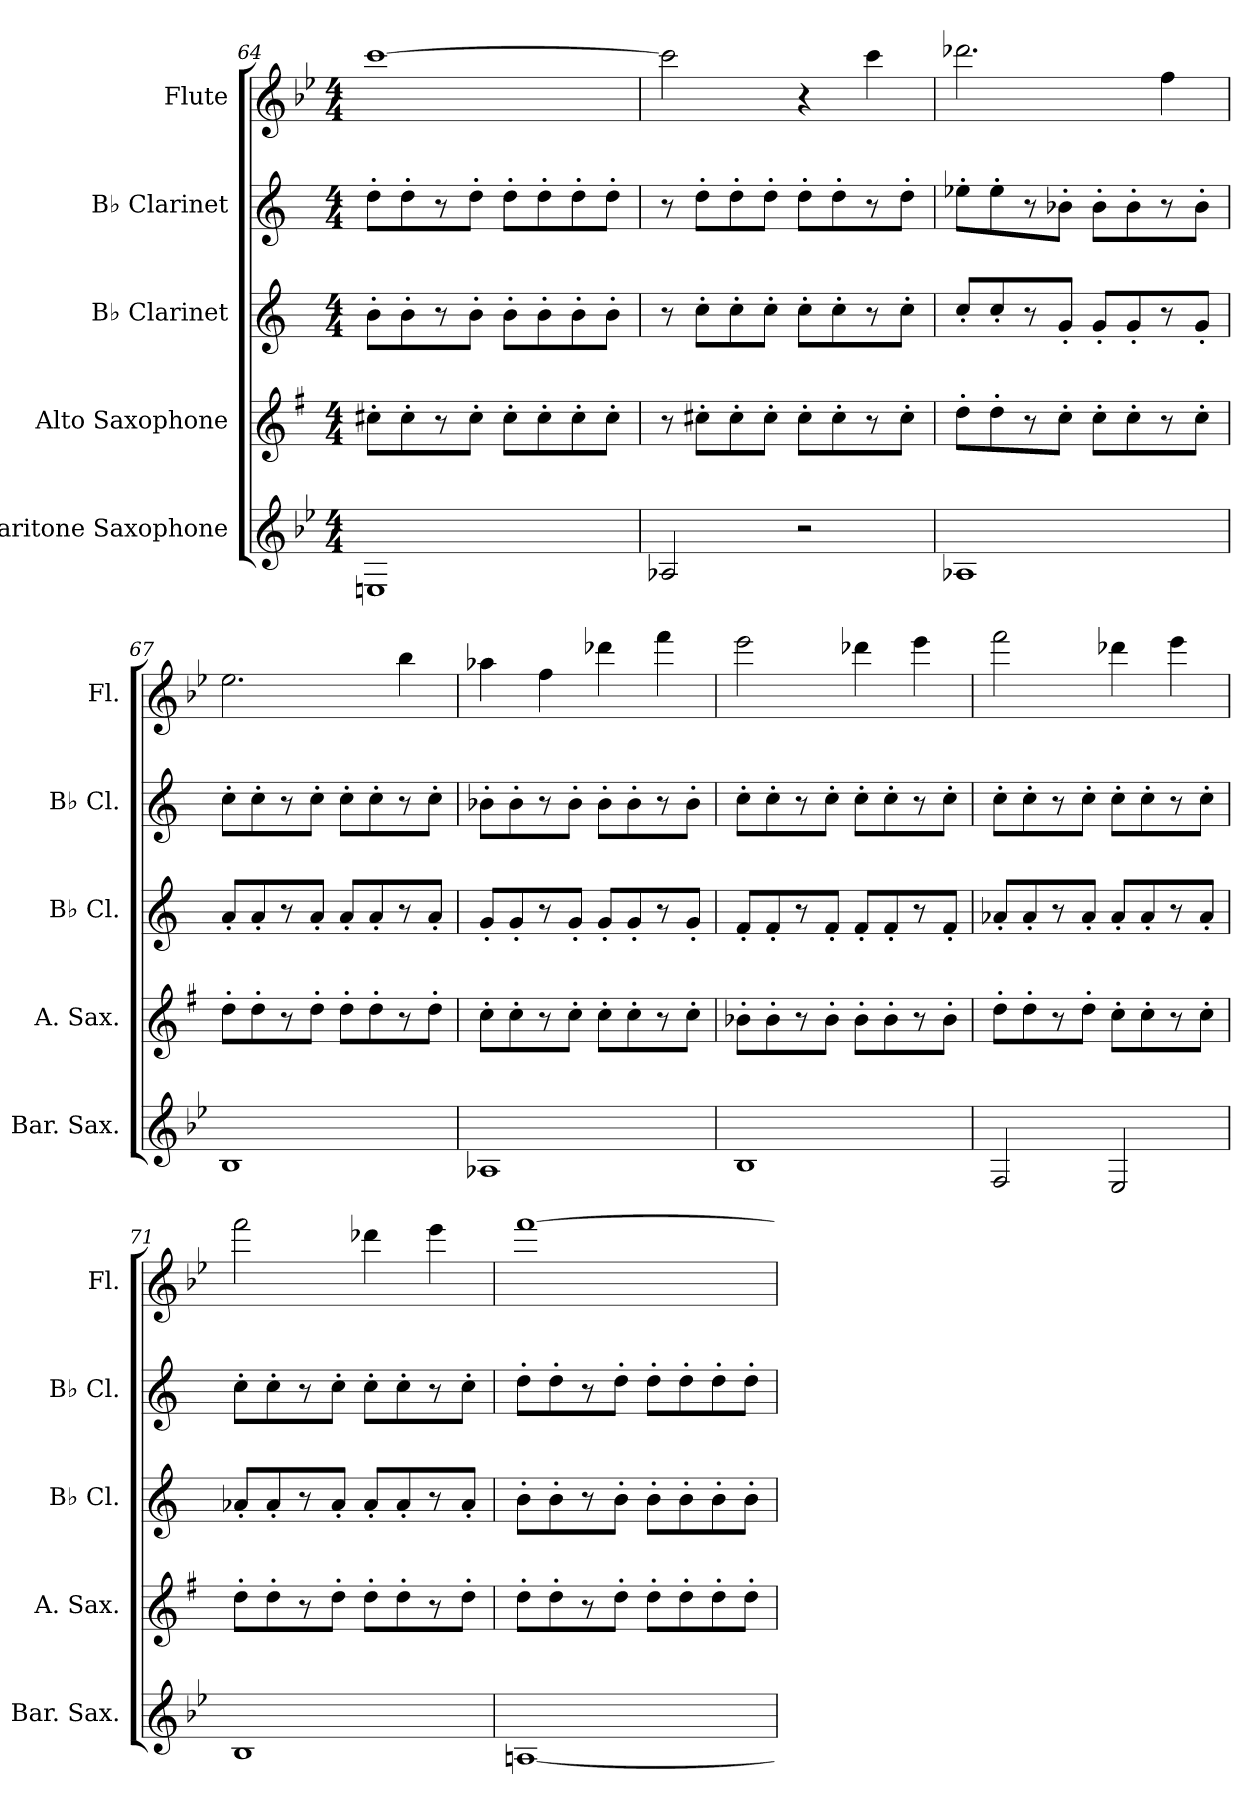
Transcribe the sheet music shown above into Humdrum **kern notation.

**kern	**kern	**kern	**kern	**kern
*part5	*part4	*part3	*part2	*part1
*staff5	*staff4	*staff3	*staff2	*staff1
*I"Baritone Saxophone	*I"Alto Saxophone	*I"B♭ Clarinet	*I"B♭ Clarinet	*I"Flute
*I'Bar. Sax.	*I'A. Sax.	*I'B♭ Cl.	*I'B♭ Cl.	*I'Fl.
*clefG2	*clefG2	*clefG2	*clefG2	*clefG2
*ITrd12c21	*ITrd5c9	*ITrd1c2	*ITrd1c2	*
*k[b-e-]	*k[b-e-]	*k[b-e-]	*k[b-e-]	*k[b-e-]
*M4/4	*M4/4	*M4/4	*M4/4	*M4/4
=64	=64	=64	=64	=64
1EEn	8en'\L	8a'\L	8cc'\L	[1ccc
.	8e'\	8a'\	8cc'\	.
.	8r	8r	8r	.
.	8e'\J	8a'\J	8cc'\J	.
.	8e'\L	8a'\L	8cc'\L	.
.	8e'\	8a'\	8cc'\	.
.	8e'\	8a'\	8cc'\	.
.	8e'\J	8a'\J	8cc'\J	.
=65	=65	=65	=65	=65
2AA-X/	8r	8r	8r	2ccc\]
.	8en'\L	8b-'\L	8cc'\L	.
.	8e'\	8b-'\	8cc'\	.
.	8e'\J	8b-'\J	8cc'\J	.
2r	8e'\L	8b-'\L	8cc'\L	4r
.	8e'\	8b-'\	8cc'\	.
.	8r	8r	8r	4ccc\
.	8e'\J	8b-'\J	8cc'\J	.
!!LO:PB:g=z
=66	=66	=66	=66	=66
1AA-X	8f'\L	8b-'/L	8dd-X'\L	2.ddd-X\
.	8f'\	8b-'/	8dd-'\	.
.	8r	8r	8r	.
.	8e-'\J	8f'/J	8a-X'\J	.
.	8e-'\L	8f'/L	8a-'\L	.
.	8e-'\	8f'/	8a-'\	.
.	8r	8r	8r	4ff\
.	8e-'\J	8f'/J	8a-'\J	.
=67	=67	=67	=67	=67
1BB-	8f'\L	8g'/L	8b-'\L	2.ee-\
.	8f'\	8g'/	8b-'\	.
.	8r	8r	8r	.
.	8f'\J	8g'/J	8b-'\J	.
.	8f'\L	8g'/L	8b-'\L	.
.	8f'\	8g'/	8b-'\	.
.	8r	8r	8r	4bb-\
.	8f'\J	8g'/J	8b-'\J	.
=68	=68	=68	=68	=68
1AA-X	8e-'\L	8f'/L	8a-X'\L	4aa-X\
.	8e-'\	8f'/	8a-'\	.
.	8r	8r	8r	4ff\
.	8e-'\J	8f'/J	8a-'\J	.
.	8e-'\L	8f'/L	8a-'\L	4ddd-X\
.	8e-'\	8f'/	8a-'\	.
.	8r	8r	8r	4fff\
.	8e-'\J	8f'/J	8a-'\J	.
=69	=69	=69	=69	=69
1BB-	8d-X'\L	8e-'/L	8b-'\L	2eee-\
.	8d-'\	8e-'/	8b-'\	.
.	8r	8r	8r	.
.	8d-'\J	8e-'/J	8b-'\J	.
.	8d-'\L	8e-'/L	8b-'\L	4ddd-X\
.	8d-'\	8e-'/	8b-'\	.
.	8r	8r	8r	4eee-\
.	8d-'\J	8e-'/J	8b-'\J	.
=70	=70	=70	=70	=70
2FF/	8f'\L	8g-X'/L	8b-'\L	2fff\
.	8f'\	8g-'/	8b-'\	.
.	8r	8r	8r	.
.	8f'\J	8g-'/J	8b-'\J	.
2EE-/	8e-'\L	8g-'/L	8b-'\L	4ddd-X\
.	8e-'\	8g-'/	8b-'\	.
.	8r	8r	8r	4eee-\
.	8e-'\J	8g-'/J	8b-'\J	.
!!LO:LB:g=z
=71	=71	=71	=71	=71
1BB-	8f'\L	8g-X'/L	8b-'\L	2fff\
.	8f'\	8g-'/	8b-'\	.
.	8r	8r	8r	.
.	8f'\J	8g-'/J	8b-'\J	.
.	8f'\L	8g-'/L	8b-'\L	4ddd-X\
.	8f'\	8g-'/	8b-'\	.
.	8r	8r	8r	4eee-\
.	8f'\J	8g-'/J	8b-'\J	.
=72	=72	=72	=72	=72
[1AAn	8f'\L	8a'\L	8cc'\L	[1fff
.	8f'\	8a'\	8cc'\	.
.	8r	8r	8r	.
.	8f'\J	8a'\J	8cc'\J	.
.	8f'\L	8a'\L	8cc'\L	.
.	8f'\	8a'\	8cc'\	.
.	8f'\	8a'\	8cc'\	.
.	8f'\J	8a'\J	8cc'\J	.
=	=	=	=	=
*-	*-	*-	*-	*-
